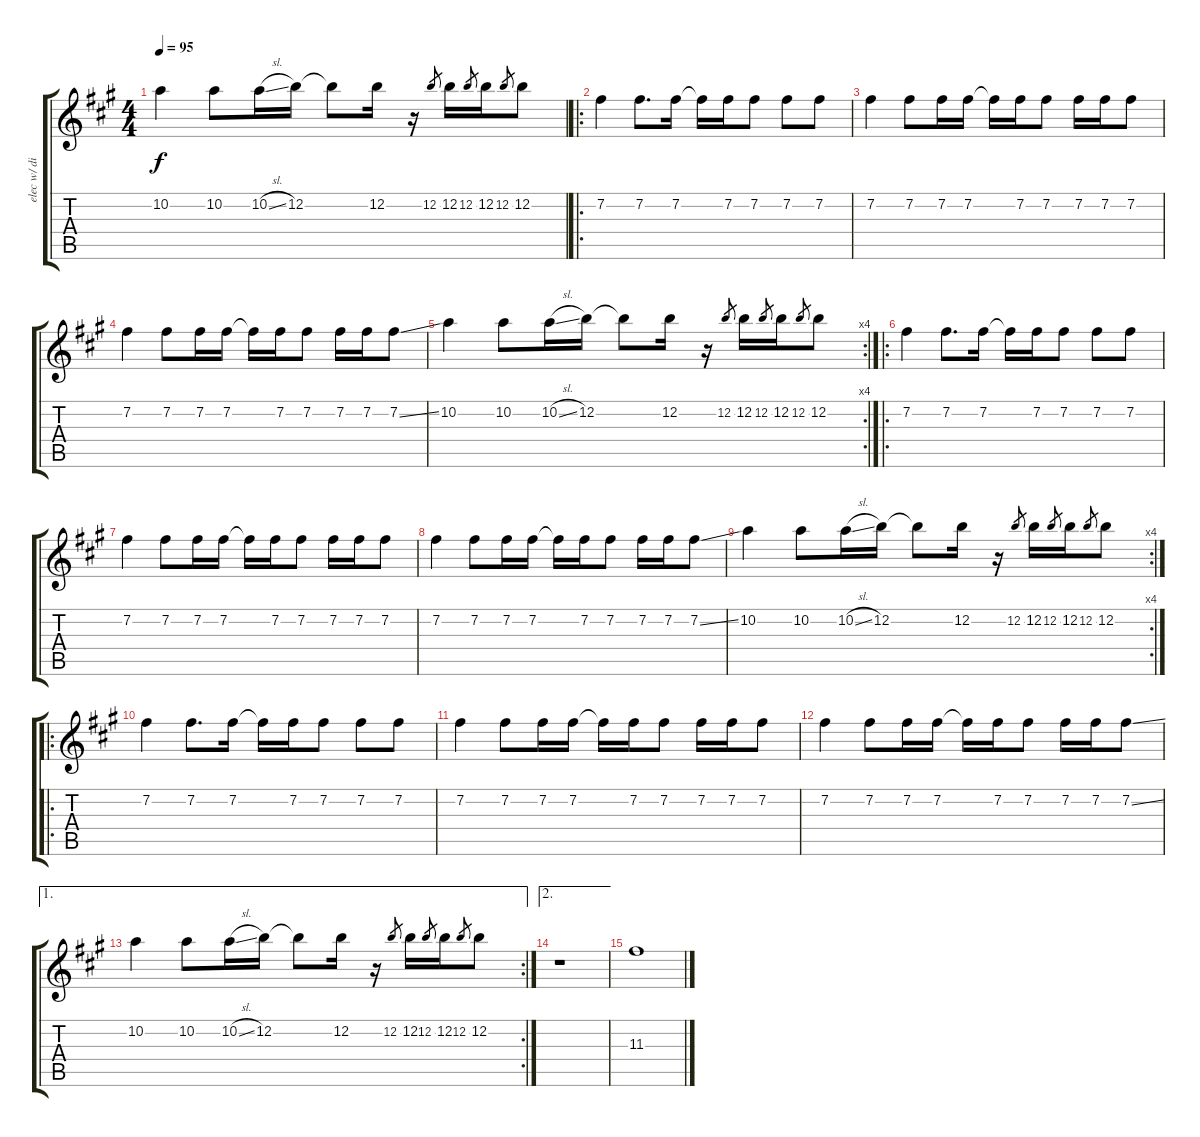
\track ("elec w/ distortion" "elec w/ di") {instrument distortionguitar}
\staff {score tabs}
\tuning (E4 B3 G3 D3 A2 E2) {hide}
\ts (4 4)
\tempo 95
\clef g2
\ks a
10.2.4{dy f} 10.2.8 10.2{sl}.16 12.2.16 12.2{t}.8 12.2.16 r.16 12.2.8{gr} 12.2.16 12.2.8{gr} 12.2.16 12.2.8{gr} 12.2.8 |
\ro
7.2.4 7.2.8{d} 7.2.16 7.2{t}.16 7.2.16 7.2.8 7.2.8 7.2.8 |
7.2.4 7.2.8 7.2.16 7.2.16 7.2{t}.16 7.2.16 7.2.8 7.2.16 7.2.16 7.2.8 |
7.2.4 7.2.8 7.2.16 7.2.16 7.2{t}.16 7.2.16 7.2.8 7.2.16 7.2.16 7.2{ss}.8 |
\rc 4
10.2.4 10.2.8 10.2{sl}.16 12.2.16 12.2{t}.8 12.2.16 r.16 12.2.8{gr} 12.2.16 12.2.8{gr} 12.2.16 12.2.8{gr} 12.2.8 |
\ro
7.2.4 7.2.8{d} 7.2.16 7.2{t}.16 7.2.16 7.2.8 7.2.8 7.2.8 |
7.2.4 7.2.8 7.2.16 7.2.16 7.2{t}.16 7.2.16 7.2.8 7.2.16 7.2.16 7.2.8 |
7.2.4 7.2.8 7.2.16 7.2.16 7.2{t}.16 7.2.16 7.2.8 7.2.16 7.2.16 7.2{ss}.8 |
\rc 4
10.2.4 10.2.8 10.2{sl}.16 12.2.16 12.2{t}.8 12.2.16 r.16 12.2.8{gr} 12.2.16 12.2.8{gr} 12.2.16 12.2.8{gr} 12.2.8 |
\ro
7.2.4 7.2.8{d} 7.2.16 7.2{t}.16 7.2.16 7.2.8 7.2.8 7.2.8 |
7.2.4 7.2.8 7.2.16 7.2.16 7.2{t}.16 7.2.16 7.2.8 7.2.16 7.2.16 7.2.8 |
7.2.4 7.2.8 7.2.16 7.2.16 7.2{t}.16 7.2.16 7.2.8 7.2.16 7.2.16 7.2{ss}.8 |
\ae 1
\rc 2
10.2.4 10.2.8 10.2{sl}.16 12.2.16 12.2{t}.8 12.2.16 r.16 12.2.8{gr} 12.2.16 12.2.8{gr} 12.2.16 12.2.8{gr} 12.2.8 |
\ae 2
r.1 |
11.3.1
